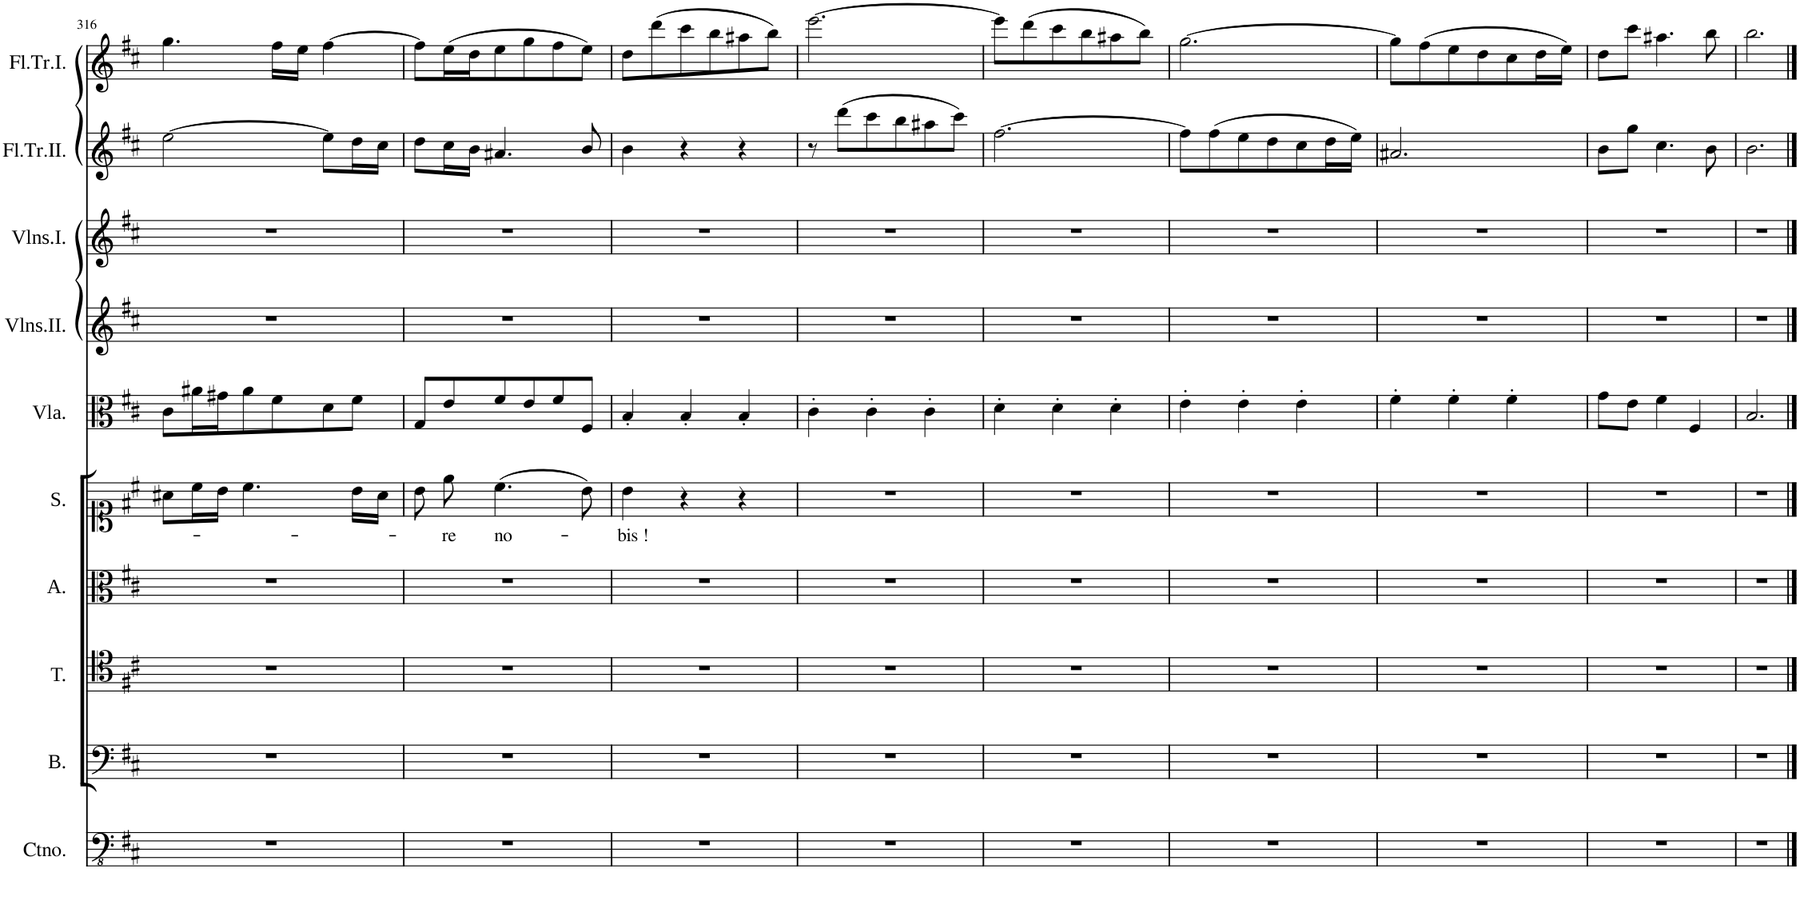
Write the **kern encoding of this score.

**kern	**kern	**kern	**kern	**kern	**text	**kern	**kern	**kern	**kern	**kern
*part10	*part9	*part8	*part7	*part6	*part6	*part5	*part4	*part3	*part2	*part1
*staff10	*staff9	*staff8	*staff7	*staff6	*staff6	*staff5	*staff4	*staff3	*staff2	*staff1
*I"Continuo.	*I"Basso.	*I"Tenore.	*I"Alto.	*I"Soprano.	*	*I"Viola	*I"Violino II.	*I"Violino I.	*I"Flauto Traverso II.	*I"Flauto Traverso I.
*I'Ctno.	*I'B.	*I'T.	*I'A.	*I'S.	*	*I'Vla.	*	*	*I'Fl.Tr.II.	*I'Fl.Tr.I.
!!LO:PB:g=z
*clefFv4	*clefF4	*clefC4	*clefC3	*clefC1	*	*clefC3	*clefG2	*clefG2	*clefG2	*clefG2
*k[f#c#]	*k[f#c#]	*k[f#c#]	*k[f#c#]	*k[f#c#]	*	*k[f#c#]	*k[f#c#]	*k[f#c#]	*k[f#c#]	*k[f#c#]
*M3/4	*M3/4	*M3/4	*M3/4	*M3/4	*	*M3/4	*M3/4	*M3/4	*M3/4	*M3/4
=316	=316	=316	=316	=316	=316	=316	=316	=316	=316	=316
2.r	2.r	2.r	2.r	8a#X\L	.	8c#\L	2.r	2.r	[2ee\	4.gg\
.	.	.	.	16cc#\L	.	16a#X\L	.	.	.	.
.	.	.	.	16b\JJ	.	16g#X\J	.	.	.	.
.	.	.	.	4.cc#\	.	8a#\	.	.	.	.
.	.	.	.	.	.	8f#\	.	.	.	16ff#\LL
.	.	.	.	.	.	.	.	.	.	16ee\JJ
.	.	.	.	.	.	8d\	.	.	8ee\L]	[4ff#\
.	.	.	.	16b\LL	.	8f#\J	.	.	16dd\L	.
.	.	.	.	16a#\JJ	.	.	.	.	16cc#\JJ	.
=317	=317	=317	=317	=317	=317	=317	=317	=317	=317	=317
2.r	2.r	2.r	2.r	8b\	.	8G/L	2.r	2.r	8dd\L	8ff#\L]
!	!	!	!	!	!LO:LY:b	!	!	!	!	!
.	.	.	.	8ee\	-re	8e/	.	.	16cc#\L	(16ee\L
.	.	.	.	.	.	.	.	.	16b\JJ	16dd\J
!	!	!	!	!	!LO:LY:b	!	!	!	!	!
.	.	.	.	(4.cc#\	no-	8f#/	.	.	4.a#X/	8ee\
.	.	.	.	.	.	8e/	.	.	.	8gg\
.	.	.	.	.	.	8f#/	.	.	.	8ff#\
.	.	.	.	8b\)	.	8F#/J	.	.	8b/	8ee\J)
=318	=318	=318	=318	=318	=318	=318	=318	=318	=318	=318
!	!	!	!	!	!LO:LY:b	!	!	!	!	!
2.r	2.r	2.r	2.r	4b\	-bis !	4B'/	2.r	2.r	4b\	8dd\L
.	.	.	.	.	.	.	.	.	.	(8ddd\
.	.	.	.	4r	.	4B'/	.	.	4r	8ccc#\
.	.	.	.	.	.	.	.	.	.	8bb\
.	.	.	.	4r	.	4B'/	.	.	4r	8aa#X\
.	.	.	.	.	.	.	.	.	.	8bb\J)
=319	=319	=319	=319	=319	=319	=319	=319	=319	=319	=319
2.r	2.r	2.r	2.r	2.r	.	4c#'\	2.r	2.r	8r	[2.eee\
.	.	.	.	.	.	.	.	.	(8ddd\L	.
.	.	.	.	.	.	4c#'\	.	.	8ccc#\	.
.	.	.	.	.	.	.	.	.	8bb\	.
.	.	.	.	.	.	4c#'\	.	.	8aa#X\	.
.	.	.	.	.	.	.	.	.	8ccc#\J)	.
=320	=320	=320	=320	=320	=320	=320	=320	=320	=320	=320
2.r	2.r	2.r	2.r	2.r	.	4d'\	2.r	2.r	[2.ff#\	8eee\L]
.	.	.	.	.	.	.	.	.	.	(8ddd\
.	.	.	.	.	.	4d'\	.	.	.	8ccc#\
.	.	.	.	.	.	.	.	.	.	8bb\
.	.	.	.	.	.	4d'\	.	.	.	8aa#X\
.	.	.	.	.	.	.	.	.	.	8bb\J)
=321	=321	=321	=321	=321	=321	=321	=321	=321	=321	=321
2.r	2.r	2.r	2.r	2.r	.	4e'\	2.r	2.r	8ff#\L]	[2.gg\
.	.	.	.	.	.	.	.	.	(8ff#\	.
.	.	.	.	.	.	4e'\	.	.	8ee\	.
.	.	.	.	.	.	.	.	.	8dd\	.
.	.	.	.	.	.	4e'\	.	.	8cc#\	.
.	.	.	.	.	.	.	.	.	16dd\L	.
.	.	.	.	.	.	.	.	.	16ee\JJ)	.
=322	=322	=322	=322	=322	=322	=322	=322	=322	=322	=322
2.r	2.r	2.r	2.r	2.r	.	4f#'\	2.r	2.r	2.a#X/	8gg\L]
.	.	.	.	.	.	.	.	.	.	(8ff#\
.	.	.	.	.	.	4f#'\	.	.	.	8ee\
.	.	.	.	.	.	.	.	.	.	8dd\
.	.	.	.	.	.	4f#'\	.	.	.	8cc#\
.	.	.	.	.	.	.	.	.	.	16dd\L
.	.	.	.	.	.	.	.	.	.	16ee\JJ)
=323	=323	=323	=323	=323	=323	=323	=323	=323	=323	=323
2.r	2.r	2.r	2.r	2.r	.	8g\L	2.r	2.r	8b\L	8dd\L
.	.	.	.	.	.	8e\J	.	.	8gg\J	8ccc#\J
.	.	.	.	.	.	4f#\	.	.	4.cc#\	4.aa#X\
.	.	.	.	.	.	4F#/	.	.	.	.
.	.	.	.	.	.	.	.	.	8b\	8bb\
=324	=324	=324	=324	=324	=324	=324	=324	=324	=324	=324
2.r	2.r	2.r	2.r	2.r	.	2.B/	2.r	2.r	2.b\	2.bb\
==	==	==	==	==	==	==	==	==	==	==
*-	*-	*-	*-	*-	*-	*-	*-	*-	*-	*-
